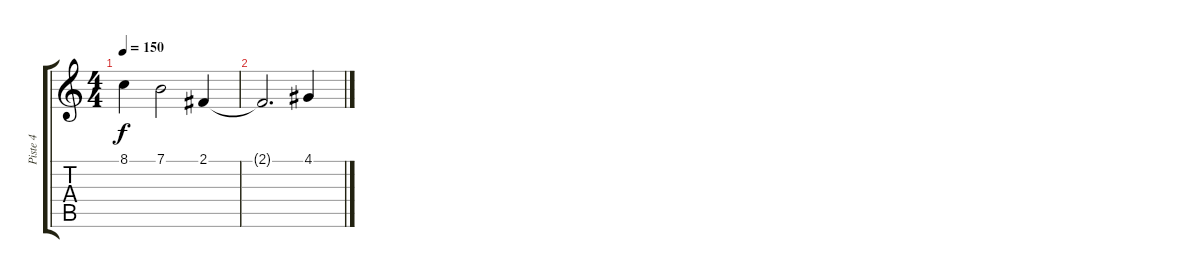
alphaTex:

\track ("Piste 4" "Piste 4") {instrument honkytonkpiano}
\staff {score tabs}
\tuning (E4 B3 G3 D3 A2 E2) {hide}
\ts (4 4)
\tempo 150
\clef g2
\ks c
8.1.4{dy f} 7.1.2 2.1.4 |
2.1{t}.2{d} 4.1.4
